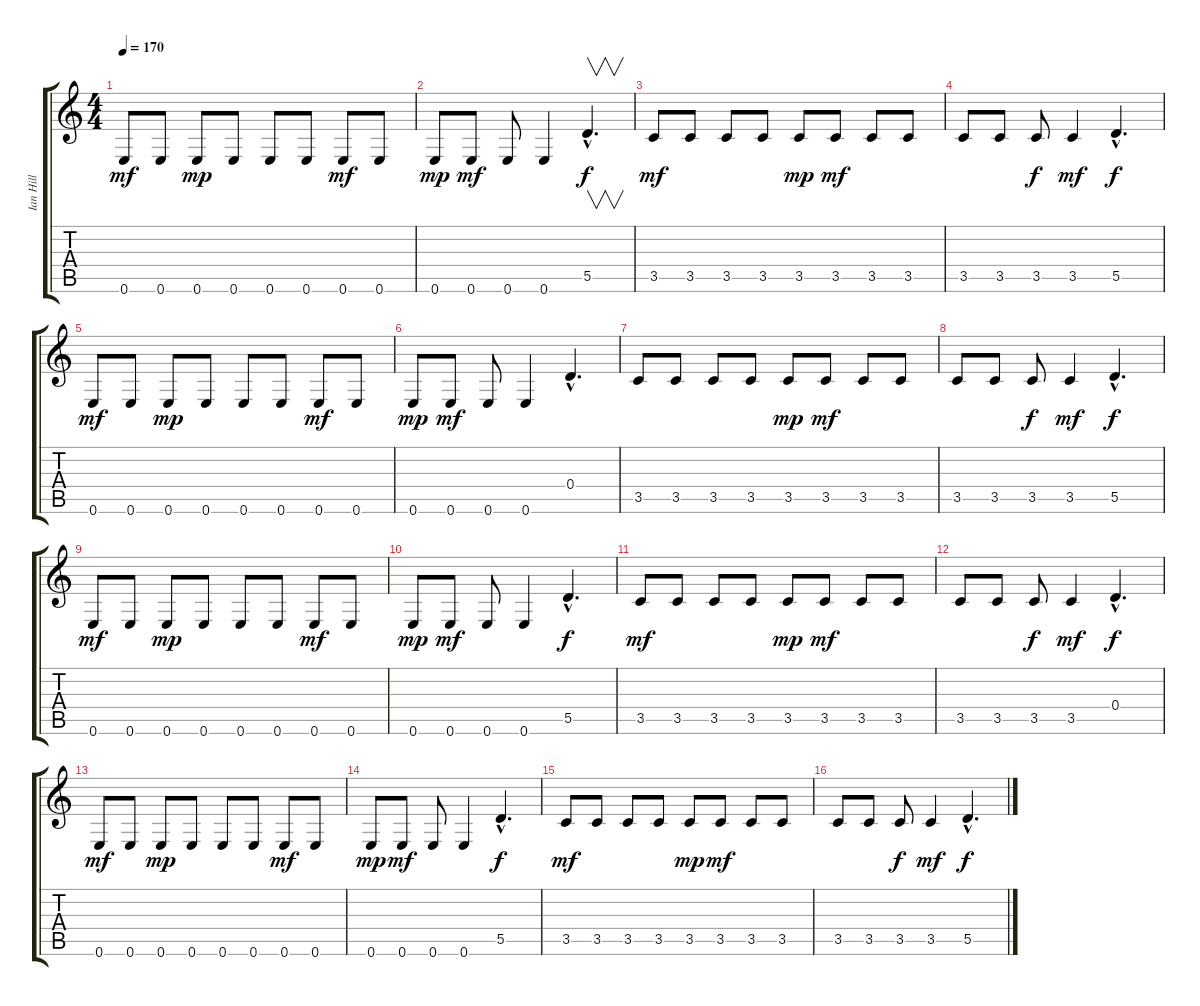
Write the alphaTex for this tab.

\track ("Ian Hill" "Ian Hill") {instrument electricbasspick}
\staff {score tabs}
\tuning (E4 B3 G3 D3 A2 E2) {hide}
\ts (4 4)
\tempo 170
\clef g2
\ks c
0.6.8{dy mf} 0.6.8 0.6.8{dy mp} 0.6.8 0.6.8 0.6.8 0.6.8{dy mf} 0.6.8 |
0.6.8{dy mp} 0.6.8{dy mf} 0.6.8 0.6.4 5.5{hac}.4{v d dy f} |
3.5.8{dy mf} 3.5.8 3.5.8 3.5.8 3.5.8{dy mp} 3.5.8{dy mf} 3.5.8 3.5.8 |
3.5.8 3.5.8 3.5.8{dy f} 3.5.4{dy mf} 5.5{hac}.4{d dy f} |
0.6.8{dy mf} 0.6.8 0.6.8{dy mp} 0.6.8 0.6.8 0.6.8 0.6.8{dy mf} 0.6.8 |
0.6.8{dy mp} 0.6.8{dy mf} 0.6.8 0.6.4 0.4{hac}.4{d} |
3.5.8 3.5.8 3.5.8 3.5.8 3.5.8{dy mp} 3.5.8{dy mf} 3.5.8 3.5.8 |
3.5.8 3.5.8 3.5.8{dy f} 3.5.4{dy mf} 5.5{hac}.4{d dy f} |
0.6.8{dy mf} 0.6.8 0.6.8{dy mp} 0.6.8 0.6.8 0.6.8 0.6.8{dy mf} 0.6.8 |
0.6.8{dy mp} 0.6.8{dy mf} 0.6.8 0.6.4 5.5{hac}.4{d dy f} |
3.5.8{dy mf} 3.5.8 3.5.8 3.5.8 3.5.8{dy mp} 3.5.8{dy mf} 3.5.8 3.5.8 |
3.5.8 3.5.8 3.5.8{dy f} 3.5.4{dy mf} 0.4{hac}.4{d dy f} |
0.6.8{dy mf} 0.6.8 0.6.8{dy mp} 0.6.8 0.6.8 0.6.8 0.6.8{dy mf} 0.6.8 |
0.6.8{dy mp} 0.6.8{dy mf} 0.6.8 0.6.4 5.5{hac}.4{d dy f} |
3.5.8{dy mf} 3.5.8 3.5.8 3.5.8 3.5.8{dy mp} 3.5.8{dy mf} 3.5.8 3.5.8 |
3.5.8 3.5.8 3.5.8{dy f} 3.5.4{dy mf} 5.5{hac}.4{d dy f}
